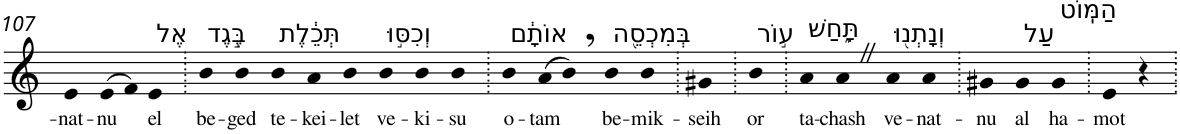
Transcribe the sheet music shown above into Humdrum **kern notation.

**kern	**text
*part1	*part1
*staff1	*staff1
*I"Piano	*
*I'Pno	*
!!LO:PB:g=z
*clefG2	*
*k[]	*
=107	=107
!	!LO:LY:b
4e	-nat-
!	!LO:LY:b
(>8e	-nu
8f)	.
!LO:TX:a:t=אֶל	!
!	!LO:LY:b
4e	el
=108.	=108.
!LO:TX:a:t=בֶּ֣גֶד	!
!	!LO:LY:b
4b	be-
!	!LO:LY:b
4b	-ged
!LO:TX:a:t=תְּכֵ֔לֶת	!
!	!LO:LY:b
4b	te-
!	!LO:LY:b
4a	-kei-
!	!LO:LY:b
4b	-let
!LO:TX:a:t=וְכִסּ֣וּ	!
!	!LO:LY:b
4b	ve-
!	!LO:LY:b
4b	-ki-
!	!LO:LY:b
4b	-su
=109.	=109.
!LO:TX:a:t=אוֹתָ֔ם	!
!	!LO:LY:b
4b	o-
!	!LO:LY:b
(>8a	-tam
8b,)	.
!LO:TX:a:t=בְּמִכְסֵ֖ה	!
!	!LO:LY:b
4b	be-
!	!LO:LY:b
4b	-mik-
=110.	=110.
!	!LO:LY:b
4g#X	-seih
=111.	=111.
!LO:TX:a:t=ע֣וֹר	!
!	!LO:LY:b
4b	or
=112.	=112.
!LO:TX:a:t=תָּ֑חַשׁ	!
!	!LO:LY:b
4a	ta-
!	!LO:LY:b
4aZ	-chash
!LO:TX:a:t=וְנָתְנ֖וּ	!
!	!LO:LY:b
4a	ve-
!	!LO:LY:b
4a	-nat-
=113.	=113.
!	!LO:LY:b
4g#X	-nu
!LO:TX:a:t=עַל	!
!	!LO:LY:b
4g#	al
!LO:TX:a:t=הַמּֽוֹט	!
!	!LO:LY:b
4g#	ha-
=114.	=114.
!	!LO:LY:b
4e	-mot
4r	.
=.	=.
*-	*-
